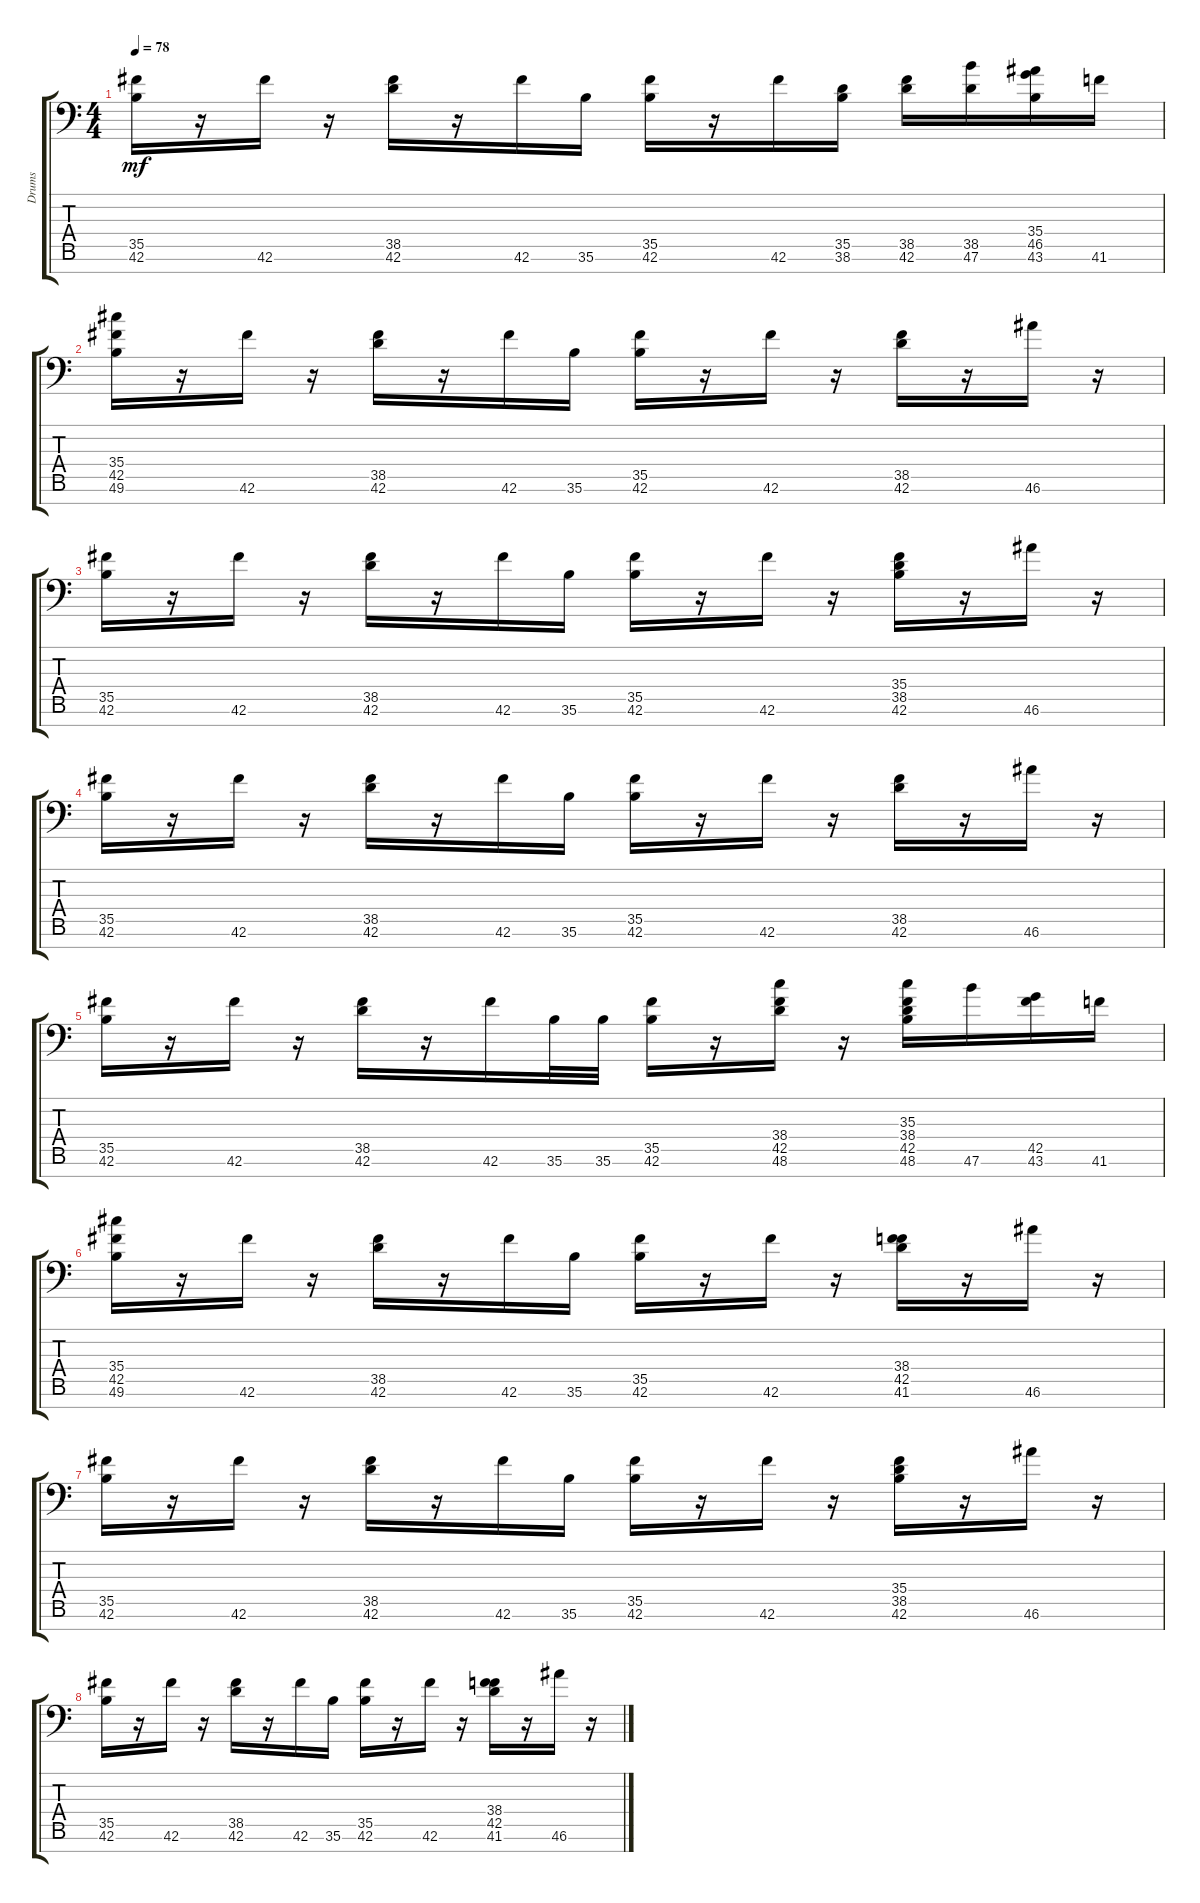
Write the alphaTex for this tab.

\track ("Drums               " "Drums     ") {instrument acousticgrandpiano}
\staff {score tabs}
\tuning (C-1 C-1 C-1 C-1 C-1 C-1 C-1) {hide}
\ts (4 4)
\tempo 78
\clef f4
\ks c
(35.5 42.6).16{dy mf} r.16 42.6.16 r.16 (38.5 42.6).16 r.16 42.6.16 35.6.16 (35.5 42.6).16 r.16 42.6.16 (35.5 38.6).16 (38.5 42.6).16 (38.5 47.6).16 (35.4 46.5 43.6).16 41.6.16 |
(35.4 42.5 49.6).16 r.16 42.6.16 r.16 (38.5 42.6).16 r.16 42.6.16 35.6.16 (35.5 42.6).16 r.16 42.6.16 r.16 (38.5 42.6).16 r.16 46.6.16 r.16 |
(35.5 42.6).16 r.16 42.6.16 r.16 (38.5 42.6).16 r.16 42.6.16 35.6.16 (35.5 42.6).16 r.16 42.6.16 r.16 (35.4 38.5 42.6).16 r.16 46.6.16 r.16 |
(35.5 42.6).16 r.16 42.6.16 r.16 (38.5 42.6).16 r.16 42.6.16 35.6.16 (35.5 42.6).16 r.16 42.6.16 r.16 (38.5 42.6).16 r.16 46.6.16 r.16 |
(35.5 42.6).16 r.16 42.6.16 r.16 (38.5 42.6).16 r.16 42.6.16 35.6.32 35.6.32 (35.5 42.6).16 r.16 (38.4 42.5 48.6).16 r.16 (35.3 38.4 42.5 48.6).16 47.6.16 (42.5 43.6).16 41.6.16 |
(35.4 42.5 49.6).16 r.16 42.6.16 r.16 (38.5 42.6).16 r.16 42.6.16 35.6.16 (35.5 42.6).16 r.16 42.6.16 r.16 (38.4 42.5 41.6).16 r.16 46.6.16 r.16 |
(35.5 42.6).16 r.16 42.6.16 r.16 (38.5 42.6).16 r.16 42.6.16 35.6.16 (35.5 42.6).16 r.16 42.6.16 r.16 (35.4 38.5 42.6).16 r.16 46.6.16 r.16 |
(35.5 42.6).16 r.16 42.6.16 r.16 (38.5 42.6).16 r.16 42.6.16 35.6.16 (35.5 42.6).16 r.16 42.6.16 r.16 (38.4 42.5 41.6).16 r.16 46.6.16 r.16
